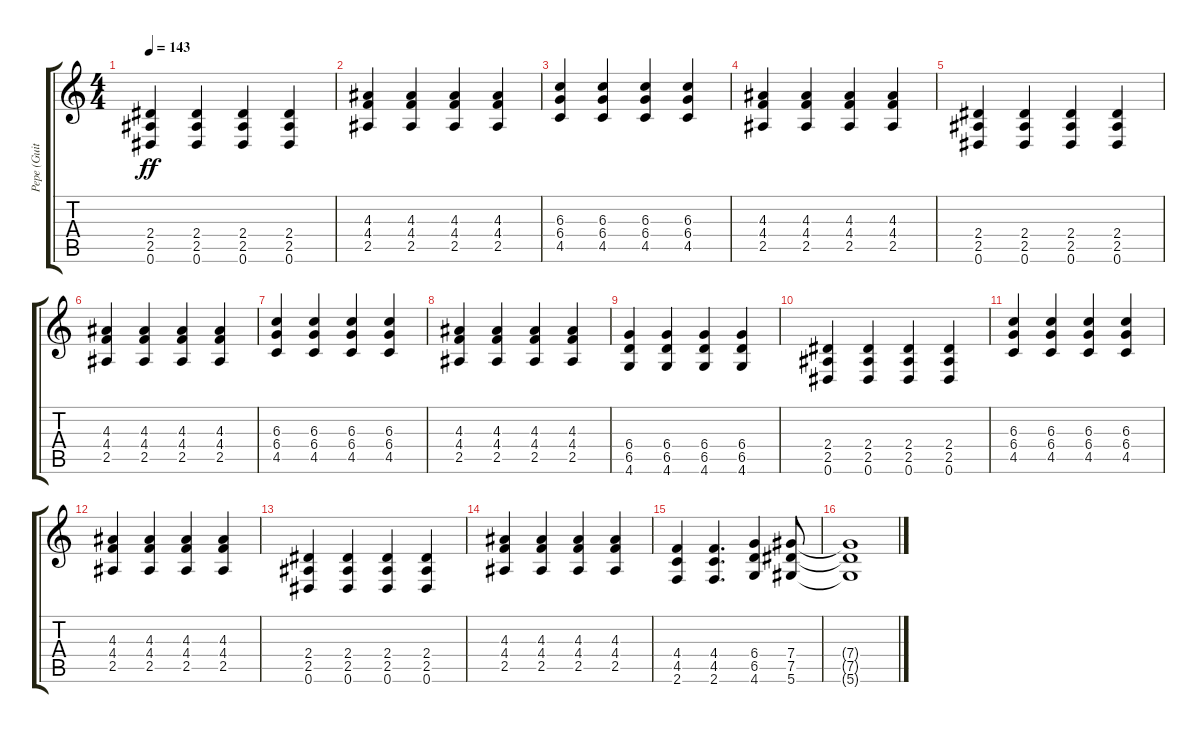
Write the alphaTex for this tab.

\track ("Pepe (Guitarra)" "Pepe (Guit") {instrument distortionguitar}
\staff {score tabs}
\tuning (Eb4 Bb3 Gb3 Db3 Ab2 Eb2) {hide}
\ts (4 4)
\tempo 143
\clef g2
\ks c
(2.4 2.5 0.6).4{dy ff instrument distortionguitar} (2.4 2.5 0.6).4 (2.4 2.5 0.6).4 (2.4 2.5 0.6).4 |
(4.3 4.4 2.5).4 (4.3 4.4 2.5).4 (4.3 4.4 2.5).4 (4.3 4.4 2.5).4 |
(6.3 6.4 4.5).4 (6.3 6.4 4.5).4 (6.3 6.4 4.5).4 (6.3 6.4 4.5).4 |
(4.3 4.4 2.5).4 (4.3 4.4 2.5).4 (4.3 4.4 2.5).4 (4.3 4.4 2.5).4 |
(2.4 2.5 0.6).4{instrument distortionguitar} (2.4 2.5 0.6).4 (2.4 2.5 0.6).4 (2.4 2.5 0.6).4 |
(4.3 4.4 2.5).4 (4.3 4.4 2.5).4 (4.3 4.4 2.5).4 (4.3 4.4 2.5).4 |
(6.3 6.4 4.5).4 (6.3 6.4 4.5).4 (6.3 6.4 4.5).4 (6.3 6.4 4.5).4 |
(4.3 4.4 2.5).4 (4.3 4.4 2.5).4 (4.3 4.4 2.5).4 (4.3 4.4 2.5).4 |
(6.4 6.5 4.6).4 (6.4 6.5 4.6).4 (6.4 6.5 4.6).4 (6.4 6.5 4.6).4 |
(2.4 2.5 0.6).4 (2.4 2.5 0.6).4 (2.4 2.5 0.6).4 (2.4 2.5 0.6).4 |
(6.3 6.4 4.5).4 (6.3 6.4 4.5).4 (6.3 6.4 4.5).4 (6.3 6.4 4.5).4 |
(4.3 4.4 2.5).4 (4.3 4.4 2.5).4 (4.3 4.4 2.5).4 (4.3 4.4 2.5).4 |
(2.4 2.5 0.6).4{instrument distortionguitar} (2.4 2.5 0.6).4 (2.4 2.5 0.6).4 (2.4 2.5 0.6).4 |
(4.3 4.4 2.5).4 (4.3 4.4 2.5).4 (4.3 4.4 2.5).4 (4.3 4.4 2.5).4 |
(4.4 4.5 2.6).4 (4.4 4.5 2.6).4{d} (6.4 6.5 4.6).4 (7.4 7.5 5.6).8 |
(7.4{t} 7.5{t} 5.6{t}).1
